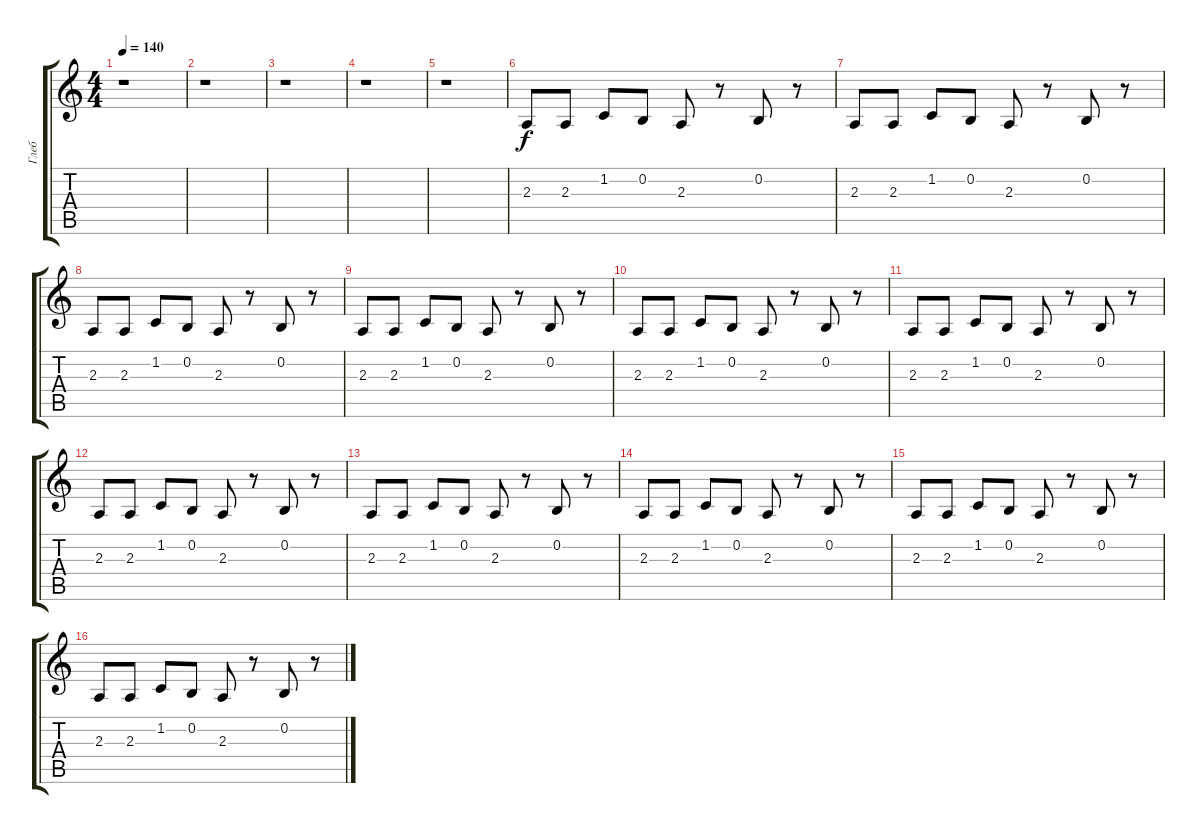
\track ("Глеб" "Глеб") {instrument lead8bassandlead}
\staff {score tabs}
\tuning (E4 B3 G3 D3 A2 E2) {hide}
\ts (4 4)
\tempo 140
\clef g2
\ks c
r.1{dy f} |
r.1 |
r.1 |
r.1 |
r.1 |
2.3.8 2.3.8 1.2.8 0.2.8 2.3.8 r.8 0.2.8 r.8 |
2.3.8 2.3.8 1.2.8 0.2.8 2.3.8 r.8 0.2.8 r.8 |
2.3.8 2.3.8 1.2.8 0.2.8 2.3.8 r.8 0.2.8 r.8 |
2.3.8 2.3.8 1.2.8 0.2.8 2.3.8 r.8 0.2.8 r.8 |
2.3.8 2.3.8 1.2.8 0.2.8 2.3.8 r.8 0.2.8 r.8 |
2.3.8 2.3.8 1.2.8 0.2.8 2.3.8 r.8 0.2.8 r.8 |
2.3.8 2.3.8 1.2.8 0.2.8 2.3.8 r.8 0.2.8 r.8 |
2.3.8 2.3.8 1.2.8 0.2.8 2.3.8 r.8 0.2.8 r.8 |
2.3.8 2.3.8 1.2.8 0.2.8 2.3.8 r.8 0.2.8 r.8 |
2.3.8 2.3.8 1.2.8 0.2.8 2.3.8 r.8 0.2.8 r.8 |
2.3.8 2.3.8 1.2.8 0.2.8 2.3.8 r.8 0.2.8 r.8
